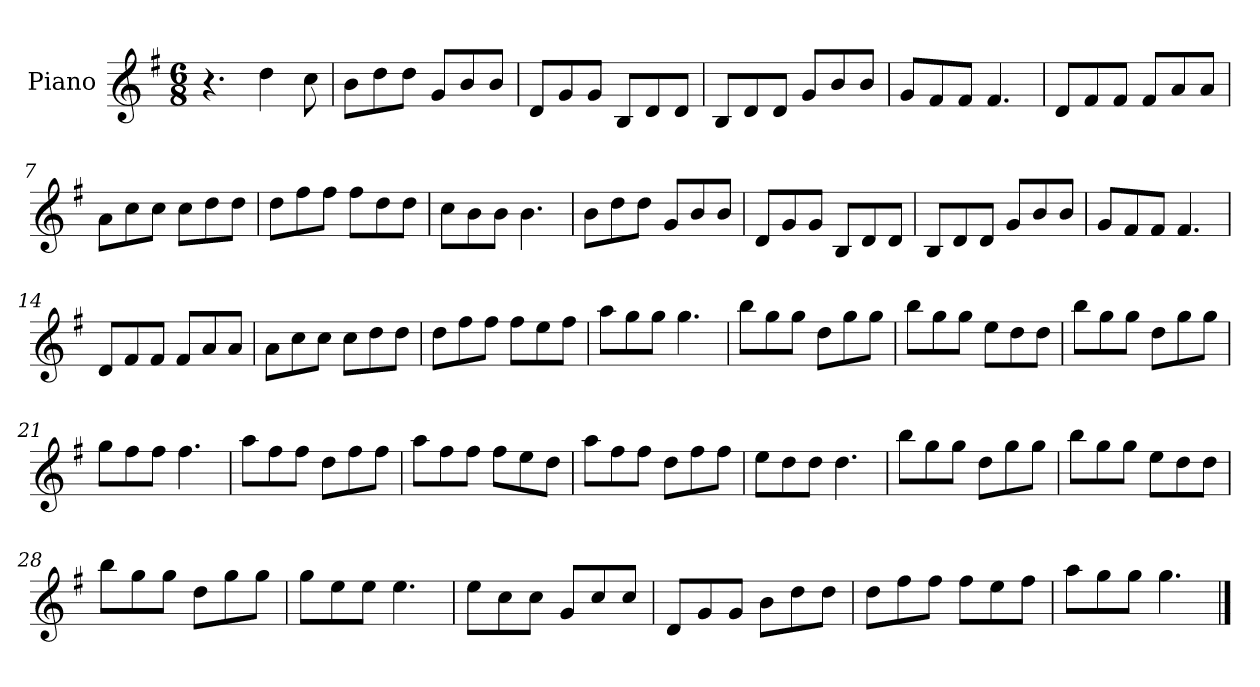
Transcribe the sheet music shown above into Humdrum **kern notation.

**kern
*part1
*staff1
*I"Piano
*I'Pno
*clefG2
*k[f#]
*M6/8
=1
4.r
4dd\
8cc\
=2
8b\L
8dd\
8dd\J
8g/L
8b/
8b/J
=3
8d/L
8g/
8g/J
8B/L
8d/
8d/J
=4
8B/L
8d/
8d/J
8g/L
8b/
8b/J
=5
8g/L
8f#/
8f#/J
4.f#/
=6
8d/L
8f#/
8f#/J
8f#/L
8a/
8a/J
=7
8a\L
8cc\
8cc\J
8cc\L
8dd\
8dd\J
=8
8dd\L
8ff#\
8ff#\J
8ff#\L
8dd\
8dd\J
=9
8cc\L
8b\
8b\J
4.b\
=10
8b\L
8dd\
8dd\J
8g/L
8b/
8b/J
=11
8d/L
8g/
8g/J
8B/L
8d/
8d/J
=12
8B/L
8d/
8d/J
8g/L
8b/
8b/J
=13
8g/L
8f#/
8f#/J
4.f#/
=14
8d/L
8f#/
8f#/J
8f#/L
8a/
8a/J
=15
8a\L
8cc\
8cc\J
8cc\L
8dd\
8dd\J
=16
8dd\L
8ff#\
8ff#\J
8ff#\L
8ee\
8ff#\J
=17
8aa\L
8gg\
8gg\J
4.gg\
=18
8bb\L
8gg\
8gg\J
8dd\L
8gg\
8gg\J
=19
8bb\L
8gg\
8gg\J
8ee\L
8dd\
8dd\J
=20
8bb\L
8gg\
8gg\J
8dd\L
8gg\
8gg\J
=21
8gg\L
8ff#\
8ff#\J
4.ff#\
=22
8aa\L
8ff#\
8ff#\J
8dd\L
8ff#\
8ff#\J
=23
8aa\L
8ff#\
8ff#\J
8ff#\L
8ee\
8dd\J
=24
8aa\L
8ff#\
8ff#\J
8dd\L
8ff#\
8ff#\J
=25
8ee\L
8dd\
8dd\J
4.dd\
=26
8bb\L
8gg\
8gg\J
8dd\L
8gg\
8gg\J
=27
8bb\L
8gg\
8gg\J
8ee\L
8dd\
8dd\J
=28
8bb\L
8gg\
8gg\J
8dd\L
8gg\
8gg\J
=29
8gg\L
8ee\
8ee\J
4.ee\
=30
8ee\L
8cc\
8cc\J
8g/L
8cc/
8cc/J
=31
8d/L
8g/
8g/J
8b\L
8dd\
8dd\J
=32
8dd\L
8ff#\
8ff#\J
8ff#\L
8ee\
8ff#\J
=33
8aa\L
8gg\
8gg\J
4.gg\
==
*-
